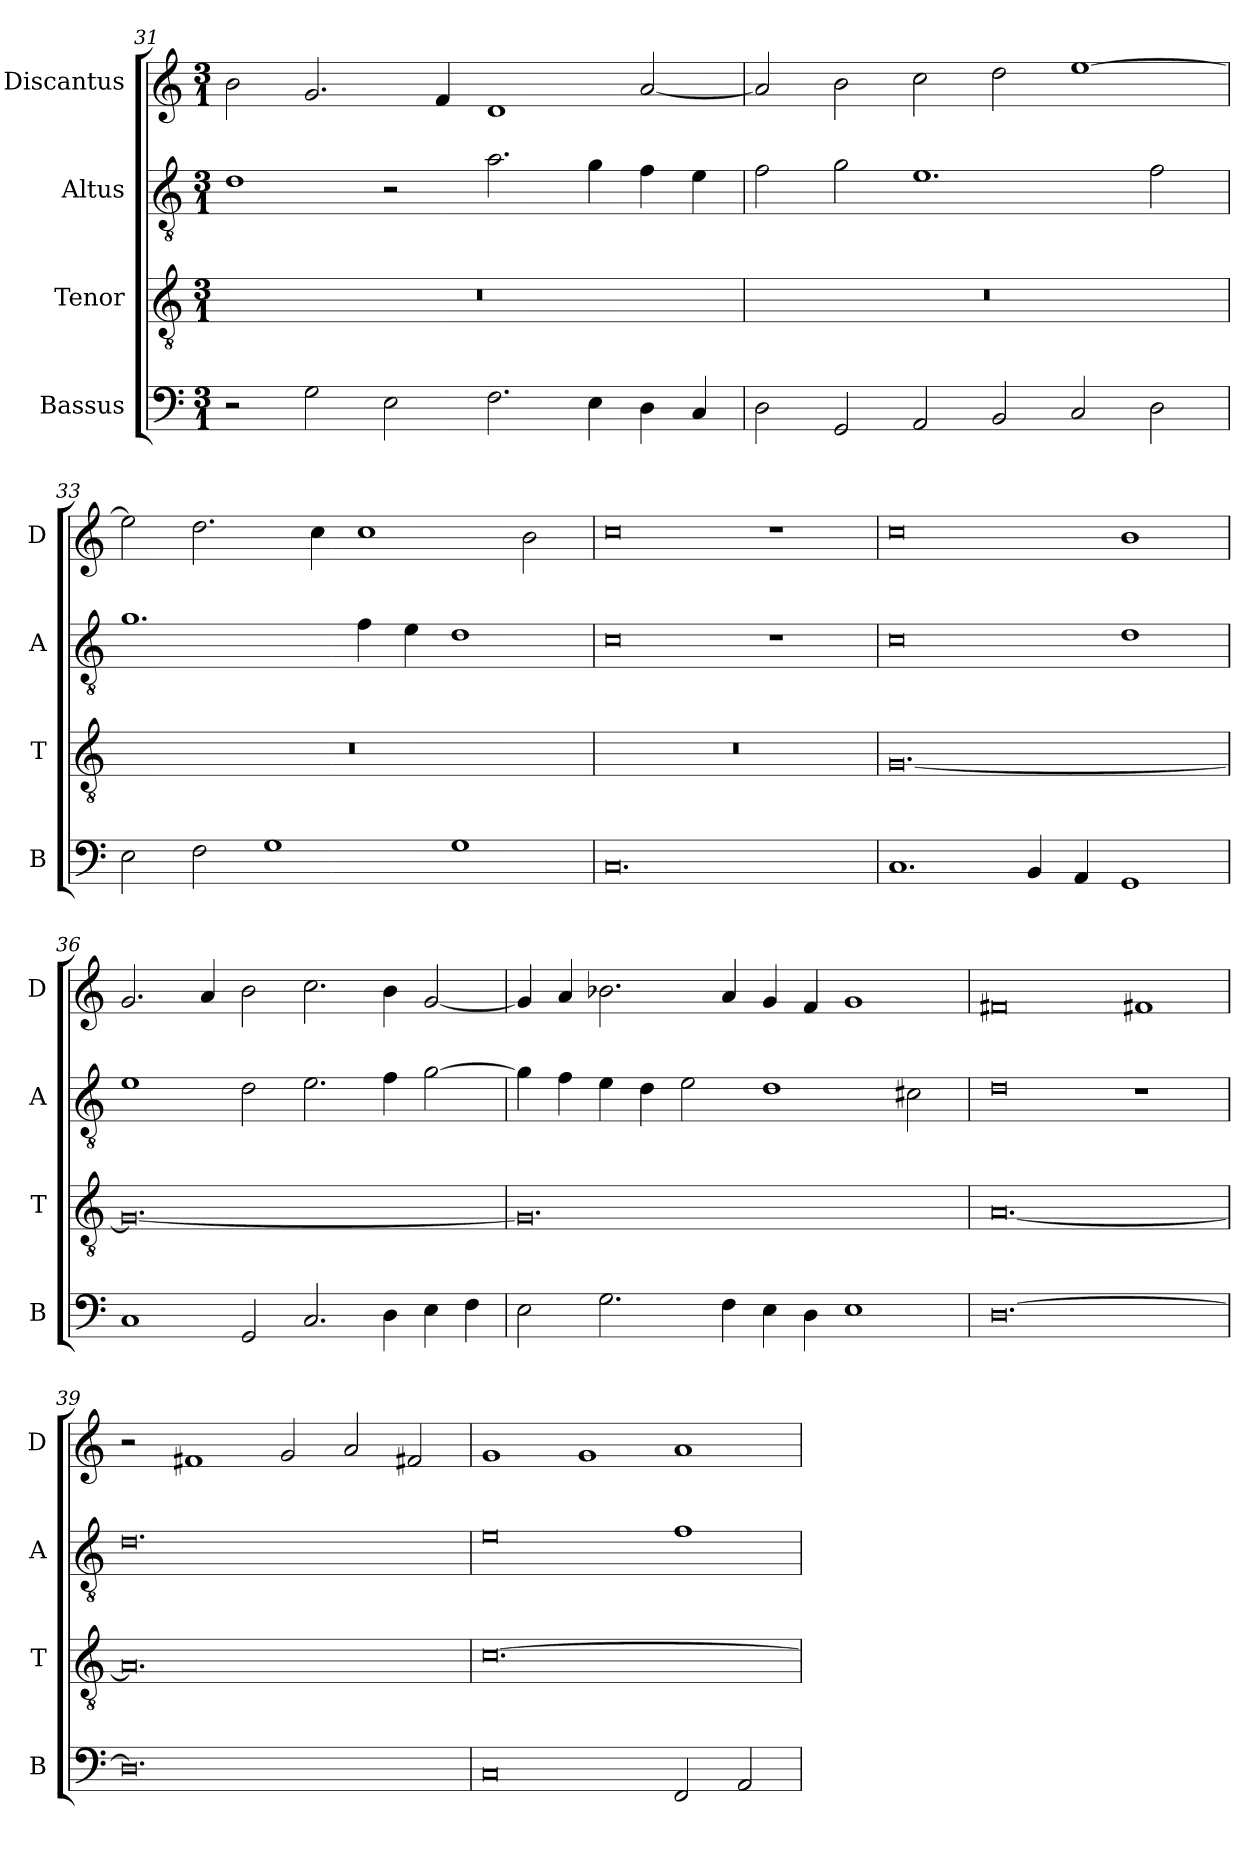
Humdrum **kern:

**kern	**kern	**kern	**kern
*part4	*part3	*part2	*part1
*staff4	*staff3	*staff2	*staff1
*I"Bassus	*I"Tenor	*I"Altus	*I"Discantus
*I'B	*I'T	*I'A	*I'D
*clefF4	*clefGv2	*clefGv2	*clefG2
*k[]	*k[]	*k[]	*k[]
*M3/1	*M3/1	*M3/1	*M3/1
=31	=31	=31	=31
2r	0.r	1d	2b
2G	.	.	2.g
2E	.	2r	.
.	.	.	4f
2.F	.	2.a	1d
4E	.	4g	.
4D	.	4f	[2a
4C	.	4e	.
=32	=32	=32	=32
2D	0.r	2f	2a]
2GG	.	2g	2b
2AA	.	1.e	2cc
2BB	.	.	2dd
2C	.	.	[1ee
2D	.	2f	.
=33	=33	=33	=33
2E	0.r	1.g	2ee]
2F	.	.	2.dd
1G	.	.	.
.	.	.	4cc
.	.	4f	1cc
.	.	4e	.
1G	.	1d	.
.	.	.	2b
=34	=34	=34	=34
0.C	0.r	0c	0cc
.	.	1r	1r
=35	=35	=35	=35
1.C	[0.G	0c	0cc
4BB	.	.	.
4AA	.	.	.
1GG	.	1d	1b
=36	=36	=36	=36
1C	0.G_	1e	2.g
.	.	.	4a
2GG	.	2d	2b
2.C	.	2.e	2.cc
4D	.	4f	4b
4E	.	[2g	[2g
4F	.	.	.
=37	=37	=37	=37
2E	0.G]	4g]	4g]
.	.	4f	4a
2.G	.	4e	2.b-X
.	.	4d	.
.	.	2e	.
4F	.	.	4a
4E	.	1d	4g
4D	.	.	4f
1E	.	.	1g
.	.	2c#X	.
=38	=38	=38	=38
[0.D	[0.A	0d	0f#X
.	.	1r	1f#X
=39	=39	=39	=39
0.D]	0.A]	0.d	2r
.	.	.	1f#X
.	.	.	2g
.	.	.	2a
.	.	.	2f#X
=40	=40	=40	=40
0C	[0.c	0e	1g
.	.	.	1g
2FF	.	1f	1a
2AA	.	.	.
=	=	=	=
*-	*-	*-	*-
